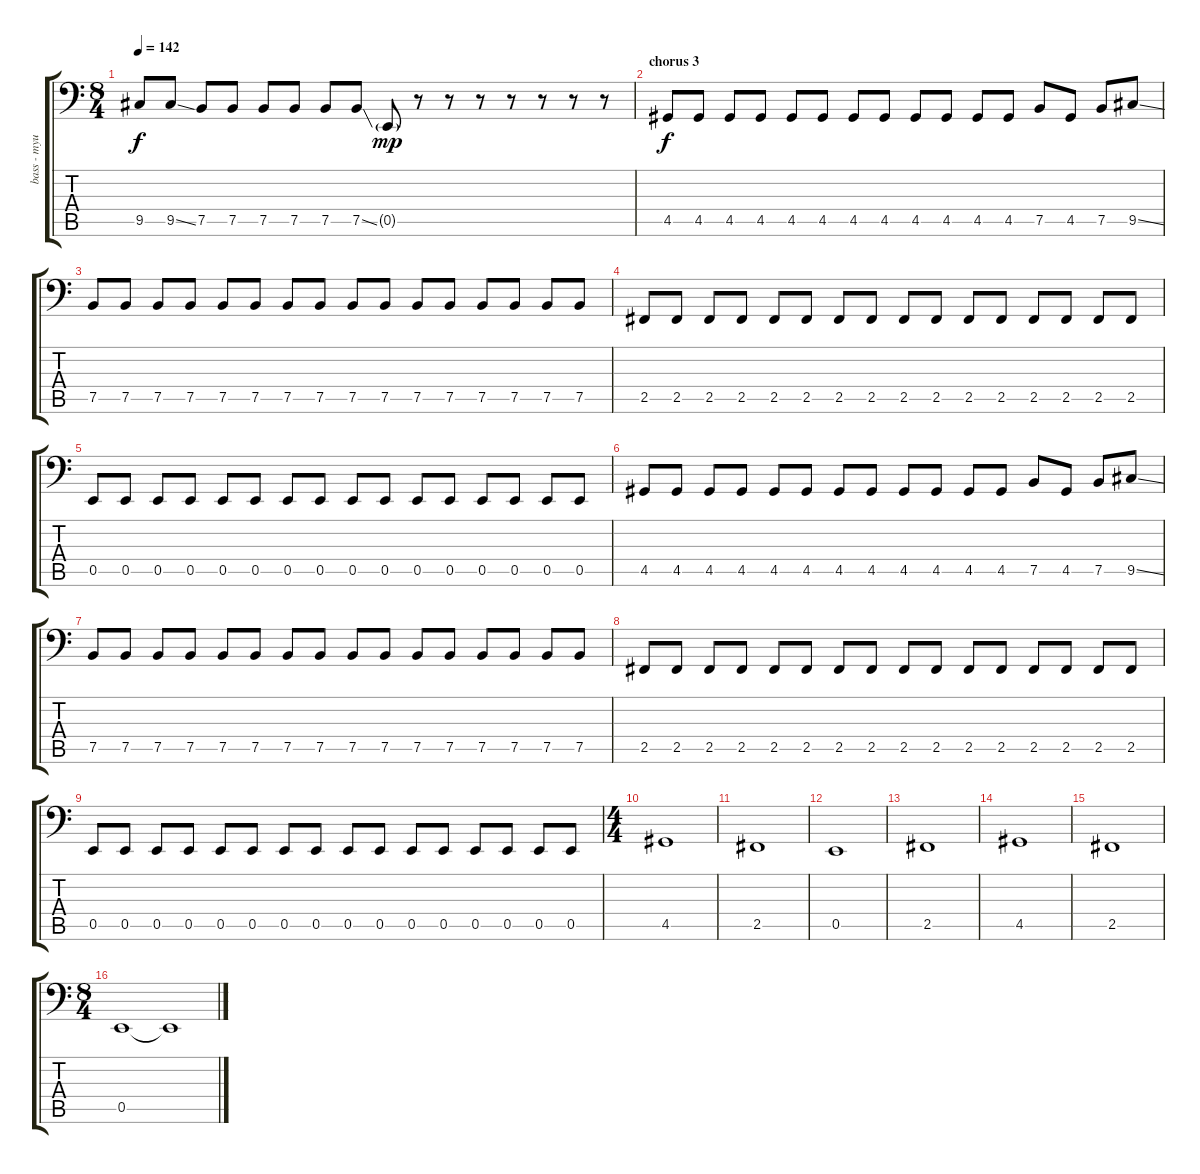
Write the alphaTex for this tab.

\track ("bass - myung" "bass - myu") {instrument electricbassfinger}
\staff {score tabs}
\tuning (C3 G2 D2 A1 E1 B0) {hide}
\ts (8 4)
\tempo 142
\clef f4
\ks c
9.5.8{dy f} 9.5{ss}.8 7.5.8 7.5.8 7.5.8 7.5.8 7.5.8 7.5{ss}.8 0.5{g}.8{dy mp} r.8 r.8 r.8 r.8 r.8 r.8 r.8 |
\section ("" "chorus 3")
4.5.8{dy f} 4.5.8 4.5.8 4.5.8 4.5.8 4.5.8 4.5.8 4.5.8 4.5.8 4.5.8 4.5.8 4.5.8 7.5.8 4.5.8 7.5.8 9.5{ss}.8 |
7.5.8 7.5.8 7.5.8 7.5.8 7.5.8 7.5.8 7.5.8 7.5.8 7.5.8 7.5.8 7.5.8 7.5.8 7.5.8 7.5.8 7.5.8 7.5.8 |
2.5.8 2.5.8 2.5.8 2.5.8 2.5.8 2.5.8 2.5.8 2.5.8 2.5.8 2.5.8 2.5.8 2.5.8 2.5.8 2.5.8 2.5.8 2.5.8 |
0.5.8 0.5.8 0.5.8 0.5.8 0.5.8 0.5.8 0.5.8 0.5.8 0.5.8 0.5.8 0.5.8 0.5.8 0.5.8 0.5.8 0.5.8 0.5.8 |
4.5.8 4.5.8 4.5.8 4.5.8 4.5.8 4.5.8 4.5.8 4.5.8 4.5.8 4.5.8 4.5.8 4.5.8 7.5.8 4.5.8 7.5.8 9.5{ss}.8 |
7.5.8 7.5.8 7.5.8 7.5.8 7.5.8 7.5.8 7.5.8 7.5.8 7.5.8 7.5.8 7.5.8 7.5.8 7.5.8 7.5.8 7.5.8 7.5.8 |
2.5.8 2.5.8 2.5.8 2.5.8 2.5.8 2.5.8 2.5.8 2.5.8 2.5.8 2.5.8 2.5.8 2.5.8 2.5.8 2.5.8 2.5.8 2.5.8 |
0.5.8 0.5.8 0.5.8 0.5.8 0.5.8 0.5.8 0.5.8 0.5.8 0.5.8 0.5.8 0.5.8 0.5.8 0.5.8 0.5.8 0.5.8 0.5.8 |
\ts (4 4)
4.5.1 |
2.5.1 |
0.5.1 |
2.5.1 |
4.5.1 |
2.5.1 |
\ts (8 4)
0.5.1 0.5{t}.1
